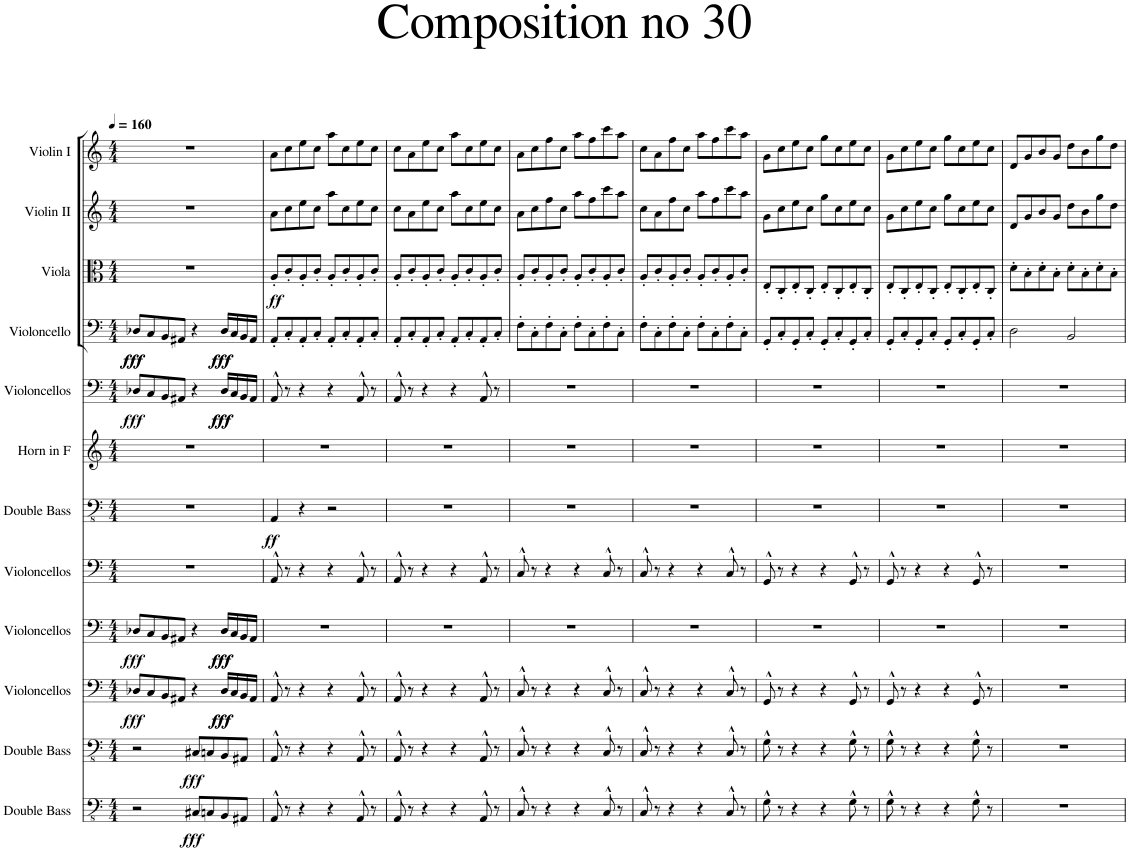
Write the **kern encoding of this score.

**kern	**dynam	**kern	**dynam	**kern	**dynam	**kern	**dynam	**kern	**kern	**dynam	**kern	**kern	**dynam	**kern	**dynam	**kern	**dynam	**kern	**kern
*part12	*part12	*part11	*part11	*part10	*part10	*part9	*part9	*part8	*part7	*part7	*part6	*part5	*part5	*part4	*part4	*part3	*part3	*part2	*part1
*staff12	*staff12	*staff11	*staff11	*staff10	*staff10	*staff9	*staff9	*staff8	*staff7	*staff7	*staff6	*staff5	*staff5	*staff4	*staff4	*staff3	*staff3	*staff2	*staff1
*I"Double Bass	*	*I"Double Bass	*	*I"Violoncellos	*	*I"Violoncellos	*	*I"Violoncellos	*I"Double Bass	*	*I"Horn in F	*I"Violoncellos	*	*I"Violoncello	*	*I"Viola	*	*I"Violin II	*I"Violin I
*I'Db.	*	*I'Db.	*	*I'Vcs.	*	*I'Vcs.	*	*I'Vcs.	*I'Db.	*	*	*I'Vcs.	*	*I'Vc	*	*I'Vla	*	*I'Vln	*I'Vln
*clefFv4	*	*clefFv4	*	*clefF4	*	*clefF4	*	*clefF4	*clefFv4	*	*clefG2	*clefF4	*	*clefF4	*	*clefC3	*	*clefG2	*clefG2
*ITrd7c12	*	*ITrd7c12	*	*	*	*	*	*	*ITrd7c12	*	*ITrd4c7	*	*	*	*	*	*	*	*
*k[]	*	*k[]	*	*k[]	*	*k[]	*	*k[]	*k[]	*	*k[]	*k[]	*	*k[]	*	*k[]	*	*k[]	*k[]
*M4/4	*	*M4/4	*	*M4/4	*	*M4/4	*	*M4/4	*M4/4	*	*M4/4	*M4/4	*	*M4/4	*	*M4/4	*	*M4/4	*M4/4
*MM160	*	*MM160	*	*MM160	*	*MM160	*	*MM160	*MM160	*	*MM160	*MM160	*	*MM160	*	*MM160	*	*MM160	*MM160
=1	=1	=1	=1	=1	=1	=1	=1	=1	=1	=1	=1	=1	=1	=1	=1	=1	=1	=1	=1
!	!	!	!	!	!LO:DY:b	!	!LO:DY:b	!	!	!	!	!	!LO:DY:b	!	!LO:DY:b	!	!	!	!
!	!	!	!	!	!	!	!	!	!	!	!	!	!	!	!LO:DY:n=1:b	!	!	!	!
2r	.	2r	.	8D-X/L	fff	8D-X/L	fff	1r	1r	.	1r	8D-X/L	fff	8D-X/L	fff fff	1r	.	1r	1r
.	.	.	.	8C/	.	8C/	.	.	.	.	.	8C/	.	8C/	.	.	.	.	.
.	.	.	.	8BB/	.	8BB/	.	.	.	.	.	8BB/	.	8BB/	.	.	.	.	.
.	.	.	.	8AA#X/J	.	8AA#X/J	.	.	.	.	.	8AA#X/J	.	8AA#X/J	.	.	.	.	.
!	!LO:DY:b	!	!LO:DY:b	!	!	!	!	!	!	!	!	!	!	!	!	!	!	!	!
8CC#X/L	fff	8CC#X/L	fff	4r	.	4r	.	.	.	.	.	4r	.	4r	.	.	.	.	.
8CCn/	.	8CCn/	.	.	.	.	.	.	.	.	.	.	.	.	.	.	.	.	.
!	!	!	!	!	!LO:DY:b	!	!	!	!	!	!	!	!	!	!	!	!	!	!
!	!	!	!	!	!LO:DY:n=1:b	!	!LO:DY:b	!	!	!	!	!	!	!	!	!	!	!	!
!	!	!	!	!	!	!	!LO:DY:n=1:b	!	!	!	!	!	!LO:DY:b	!	!	!	!	!	!
!	!	!	!	!	!	!	!	!	!	!	!	!	!LO:DY:n=1:b	!	!LO:DY:n=2:b	!	!	!	!
!	!	!	!	!	!	!	!	!	!	!	!	!	!	!	!LO:DY:n=3:b	!	!	!	!
8BBB/	.	8BBB/	.	16D-/LL	fff fff	16D-/LL	fff fff	.	.	.	.	16D-/LL	fff fff	16D-/LL	fff fff	.	.	.	.
.	.	.	.	16C/	.	16C/	.	.	.	.	.	16C/	.	16C/	.	.	.	.	.
8AAA#X/J	.	8AAA#X/J	.	16BB/	.	16BB/	.	.	.	.	.	16BB/	.	16BB/	.	.	.	.	.
.	.	.	.	16AA#/JJ	.	16AA#/JJ	.	.	.	.	.	16AA#/JJ	.	16AA#/JJ	.	.	.	.	.
=2	=2	=2	=2	=2	=2	=2	=2	=2	=2	=2	=2	=2	=2	=2	=2	=2	=2	=2	=2
!	!	!	!	!	!	!	!	!	!	!LO:DY:b	!	!	!	!	!	!	!LO:DY:b	!	!
8AAA^^/	.	8AAA^^/	.	8AA^^/	.	1r	.	8AA^^/	4AAA/	ff	1r	8AA^^/	.	8AA'/L	.	8A'/L	ff	8a\L	8a\L
8r	.	8r	.	8r	.	.	.	8r	.	.	.	8r	.	8C'/	.	8c'/	.	8cc\	8cc\
4r	.	4r	.	4r	.	.	.	4r	4r	.	.	4r	.	8AA'/	.	8A'/	.	8ee\	8ee\
.	.	.	.	.	.	.	.	.	.	.	.	.	.	8C'/J	.	8c'/J	.	8cc\J	8cc\J
4r	.	4r	.	4r	.	.	.	4r	2r	.	.	4r	.	8AA'/L	.	8A'/L	.	8aa\L	8aa\L
.	.	.	.	.	.	.	.	.	.	.	.	.	.	8C'/	.	8c'/	.	8cc\	8cc\
8AAA^^/	.	8AAA^^/	.	8AA^^/	.	.	.	8AA^^/	.	.	.	8AA^^/	.	8AA'/	.	8A'/	.	8ee\	8ee\
8r	.	8r	.	8r	.	.	.	8r	.	.	.	8r	.	8C'/J	.	8c'/J	.	8cc\J	8cc\J
=3	=3	=3	=3	=3	=3	=3	=3	=3	=3	=3	=3	=3	=3	=3	=3	=3	=3	=3	=3
8AAA^^/	.	8AAA^^/	.	8AA^^/	.	1r	.	8AA^^/	1r	.	1r	8AA^^/	.	8AA'/L	.	8A'/L	.	8cc\L	8cc\L
8r	.	8r	.	8r	.	.	.	8r	.	.	.	8r	.	8C'/	.	8c'/	.	8a\	8a\
4r	.	4r	.	4r	.	.	.	4r	.	.	.	4r	.	8AA'/	.	8A'/	.	8ee\	8ee\
.	.	.	.	.	.	.	.	.	.	.	.	.	.	8C'/J	.	8c'/J	.	8cc\J	8cc\J
4r	.	4r	.	4r	.	.	.	4r	.	.	.	4r	.	8AA'/L	.	8A'/L	.	8aa\L	8aa\L
.	.	.	.	.	.	.	.	.	.	.	.	.	.	8C'/	.	8c'/	.	8cc\	8cc\
8AAA^^/	.	8AAA^^/	.	8AA^^/	.	.	.	8AA^^/	.	.	.	8AA^^/	.	8AA'/	.	8A'/	.	8ee\	8ee\
8r	.	8r	.	8r	.	.	.	8r	.	.	.	8r	.	8C'/J	.	8c'/J	.	8cc\J	8cc\J
=4	=4	=4	=4	=4	=4	=4	=4	=4	=4	=4	=4	=4	=4	=4	=4	=4	=4	=4	=4
8CC^^/	.	8CC^^/	.	8C^^/	.	1r	.	8C^^/	1r	.	1r	1r	.	8F'\L	.	8A'/L	.	8a\L	8a\L
8r	.	8r	.	8r	.	.	.	8r	.	.	.	.	.	8C'\	.	8c'/	.	8cc\	8cc\
4r	.	4r	.	4r	.	.	.	4r	.	.	.	.	.	8F'\	.	8A'/	.	8ff\	8ff\
.	.	.	.	.	.	.	.	.	.	.	.	.	.	8C'\J	.	8c'/J	.	8cc\J	8cc\J
4r	.	4r	.	4r	.	.	.	4r	.	.	.	.	.	8F'\L	.	8A'/L	.	8aa\L	8aa\L
.	.	.	.	.	.	.	.	.	.	.	.	.	.	8C'\	.	8c'/	.	8ff\	8ff\
8CC^^/	.	8CC^^/	.	8C^^/	.	.	.	8C^^/	.	.	.	.	.	8F'\	.	8A'/	.	8ccc\	8ccc\
8r	.	8r	.	8r	.	.	.	8r	.	.	.	.	.	8C'\J	.	8c'/J	.	8aa\J	8aa\J
=5	=5	=5	=5	=5	=5	=5	=5	=5	=5	=5	=5	=5	=5	=5	=5	=5	=5	=5	=5
8CC^^/	.	8CC^^/	.	8C^^/	.	1r	.	8C^^/	1r	.	1r	1r	.	8F'\L	.	8A'/L	.	8cc\L	8cc\L
8r	.	8r	.	8r	.	.	.	8r	.	.	.	.	.	8C'\	.	8c'/	.	8a\	8a\
4r	.	4r	.	4r	.	.	.	4r	.	.	.	.	.	8F'\	.	8A'/	.	8ff\	8ff\
.	.	.	.	.	.	.	.	.	.	.	.	.	.	8C'\J	.	8c'/J	.	8cc\J	8cc\J
4r	.	4r	.	4r	.	.	.	4r	.	.	.	.	.	8F'\L	.	8A'/L	.	8aa\L	8aa\L
.	.	.	.	.	.	.	.	.	.	.	.	.	.	8C'\	.	8c'/	.	8ff\	8ff\
8CC^^/	.	8CC^^/	.	8C^^/	.	.	.	8C^^/	.	.	.	.	.	8F'\	.	8A'/	.	8ccc\	8ccc\
8r	.	8r	.	8r	.	.	.	8r	.	.	.	.	.	8C'\J	.	8c'/J	.	8aa\J	8aa\J
=6	=6	=6	=6	=6	=6	=6	=6	=6	=6	=6	=6	=6	=6	=6	=6	=6	=6	=6	=6
8GG^^\	.	8GG^^\	.	8GG^^/	.	1r	.	8GG^^/	1r	.	1r	1r	.	8GG'/L	.	8E'/L	.	8g\L	8g\L
8r	.	8r	.	8r	.	.	.	8r	.	.	.	.	.	8C'/	.	8C'/	.	8cc\	8cc\
4r	.	4r	.	4r	.	.	.	4r	.	.	.	.	.	8GG'/	.	8E'/	.	8ee\	8ee\
.	.	.	.	.	.	.	.	.	.	.	.	.	.	8C'/J	.	8C'/J	.	8cc\J	8cc\J
4r	.	4r	.	4r	.	.	.	4r	.	.	.	.	.	8GG'/L	.	8E'/L	.	8gg\L	8gg\L
.	.	.	.	.	.	.	.	.	.	.	.	.	.	8C'/	.	8C'/	.	8cc\	8cc\
8GG^^\	.	8GG^^\	.	8GG^^/	.	.	.	8GG^^/	.	.	.	.	.	8GG'/	.	8E'/	.	8ee\	8ee\
8r	.	8r	.	8r	.	.	.	8r	.	.	.	.	.	8C'/J	.	8C'/J	.	8cc\J	8cc\J
=7	=7	=7	=7	=7	=7	=7	=7	=7	=7	=7	=7	=7	=7	=7	=7	=7	=7	=7	=7
8GG^^\	.	8GG^^\	.	8GG^^/	.	1r	.	8GG^^/	1r	.	1r	1r	.	8GG'/L	.	8E'/L	.	8g\L	8g\L
8r	.	8r	.	8r	.	.	.	8r	.	.	.	.	.	8C'/	.	8C'/	.	8cc\	8cc\
4r	.	4r	.	4r	.	.	.	4r	.	.	.	.	.	8GG'/	.	8E'/	.	8ee\	8ee\
.	.	.	.	.	.	.	.	.	.	.	.	.	.	8C'/J	.	8C'/J	.	8cc\J	8cc\J
4r	.	4r	.	4r	.	.	.	4r	.	.	.	.	.	8GG'/L	.	8E'/L	.	8gg\L	8gg\L
.	.	.	.	.	.	.	.	.	.	.	.	.	.	8C'/	.	8C'/	.	8cc\	8cc\
8GG^^\	.	8GG^^\	.	8GG^^/	.	.	.	8GG^^/	.	.	.	.	.	8GG'/	.	8E'/	.	8ee\	8ee\
8r	.	8r	.	8r	.	.	.	8r	.	.	.	.	.	8C'/J	.	8C'/J	.	8cc\J	8cc\J
=8	=8	=8	=8	=8	=8	=8	=8	=8	=8	=8	=8	=8	=8	=8	=8	=8	=8	=8	=8
1r	.	1r	.	1r	.	1r	.	1r	1r	.	1r	1r	.	2D\	.	8d'\L	.	8d/L	8d/L
.	.	.	.	.	.	.	.	.	.	.	.	.	.	.	.	8B'\	.	8g/	8g/
.	.	.	.	.	.	.	.	.	.	.	.	.	.	.	.	8d'\	.	8b/	8b/
.	.	.	.	.	.	.	.	.	.	.	.	.	.	.	.	8B'\J	.	8g/J	8g/J
.	.	.	.	.	.	.	.	.	.	.	.	.	.	2BB/	.	8d'\L	.	8dd\L	8dd\L
.	.	.	.	.	.	.	.	.	.	.	.	.	.	.	.	8B'\	.	8b\	8b\
.	.	.	.	.	.	.	.	.	.	.	.	.	.	.	.	8d'\	.	8gg\	8gg\
.	.	.	.	.	.	.	.	.	.	.	.	.	.	.	.	8B'\J	.	8dd\J	8dd\J
=	=	=	=	=	=	=	=	=	=	=	=	=	=	=	=	=	=	=	=
*-	*-	*-	*-	*-	*-	*-	*-	*-	*-	*-	*-	*-	*-	*-	*-	*-	*-	*-	*-
